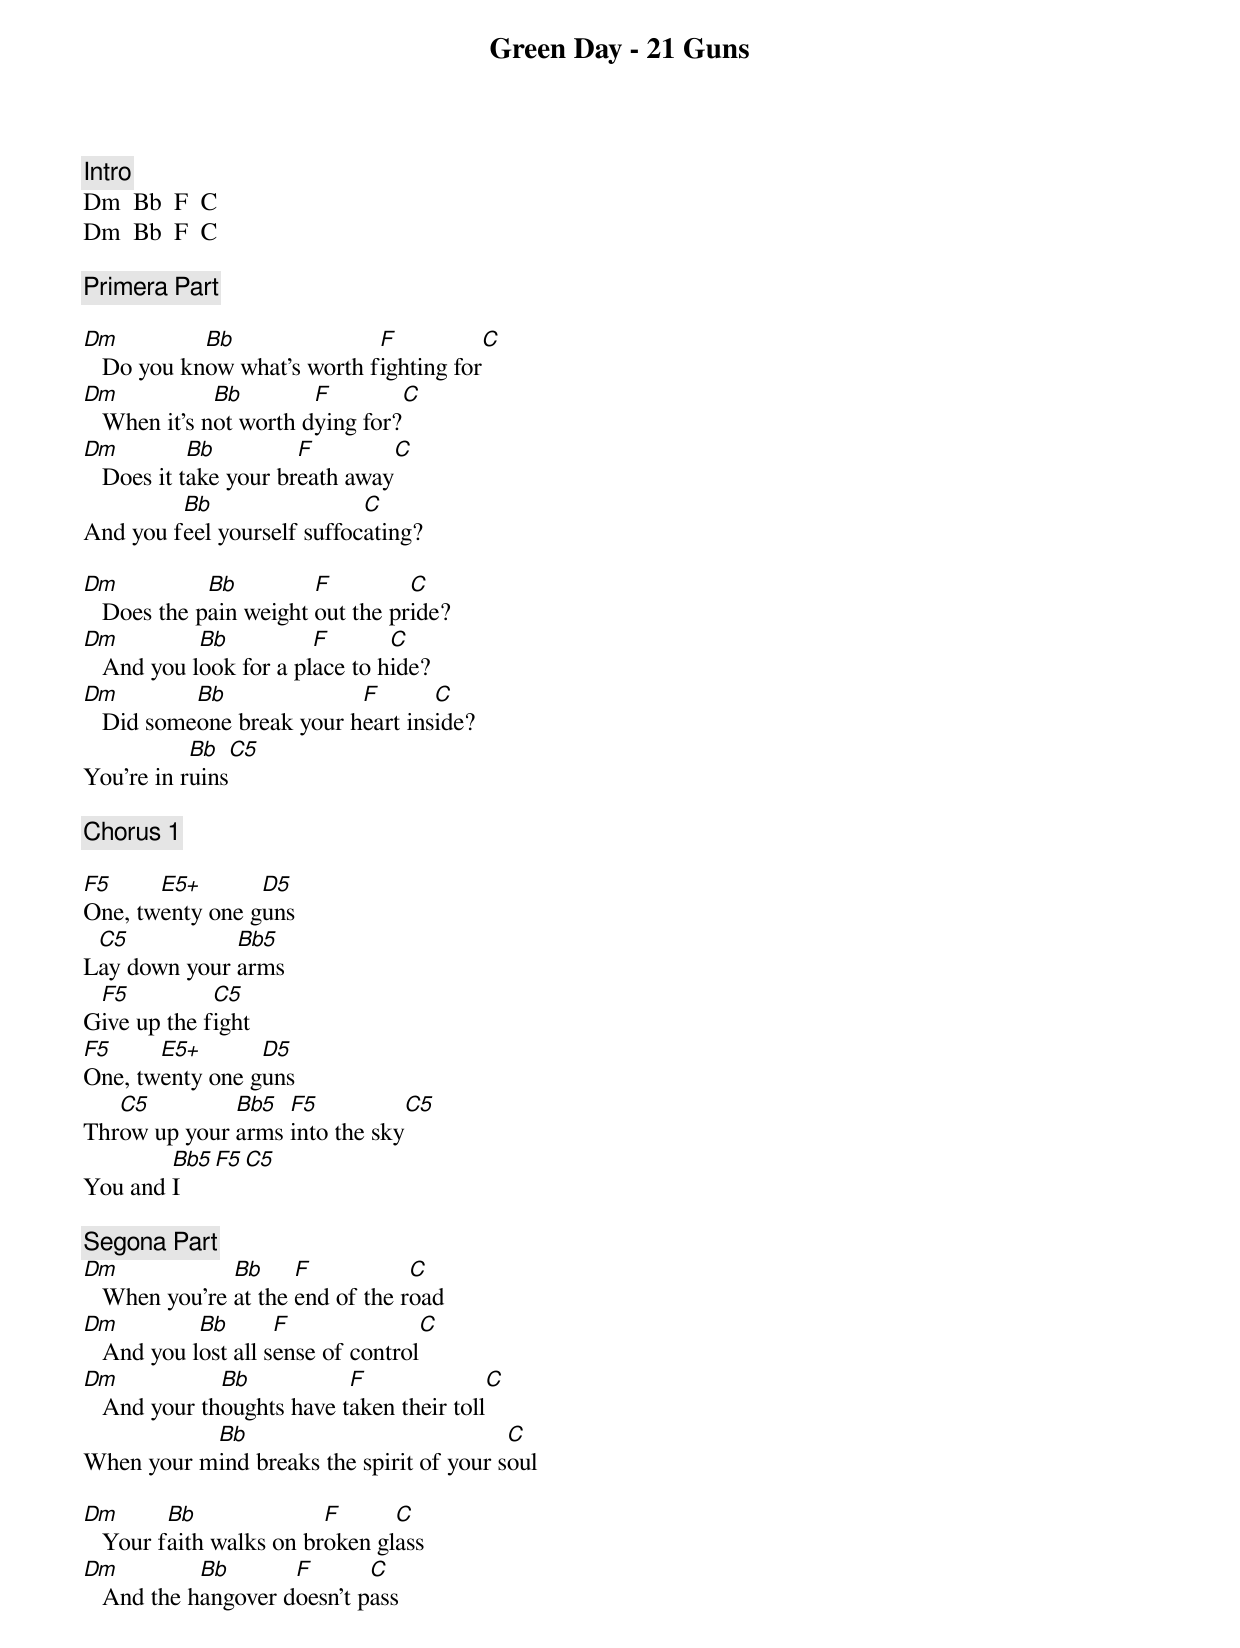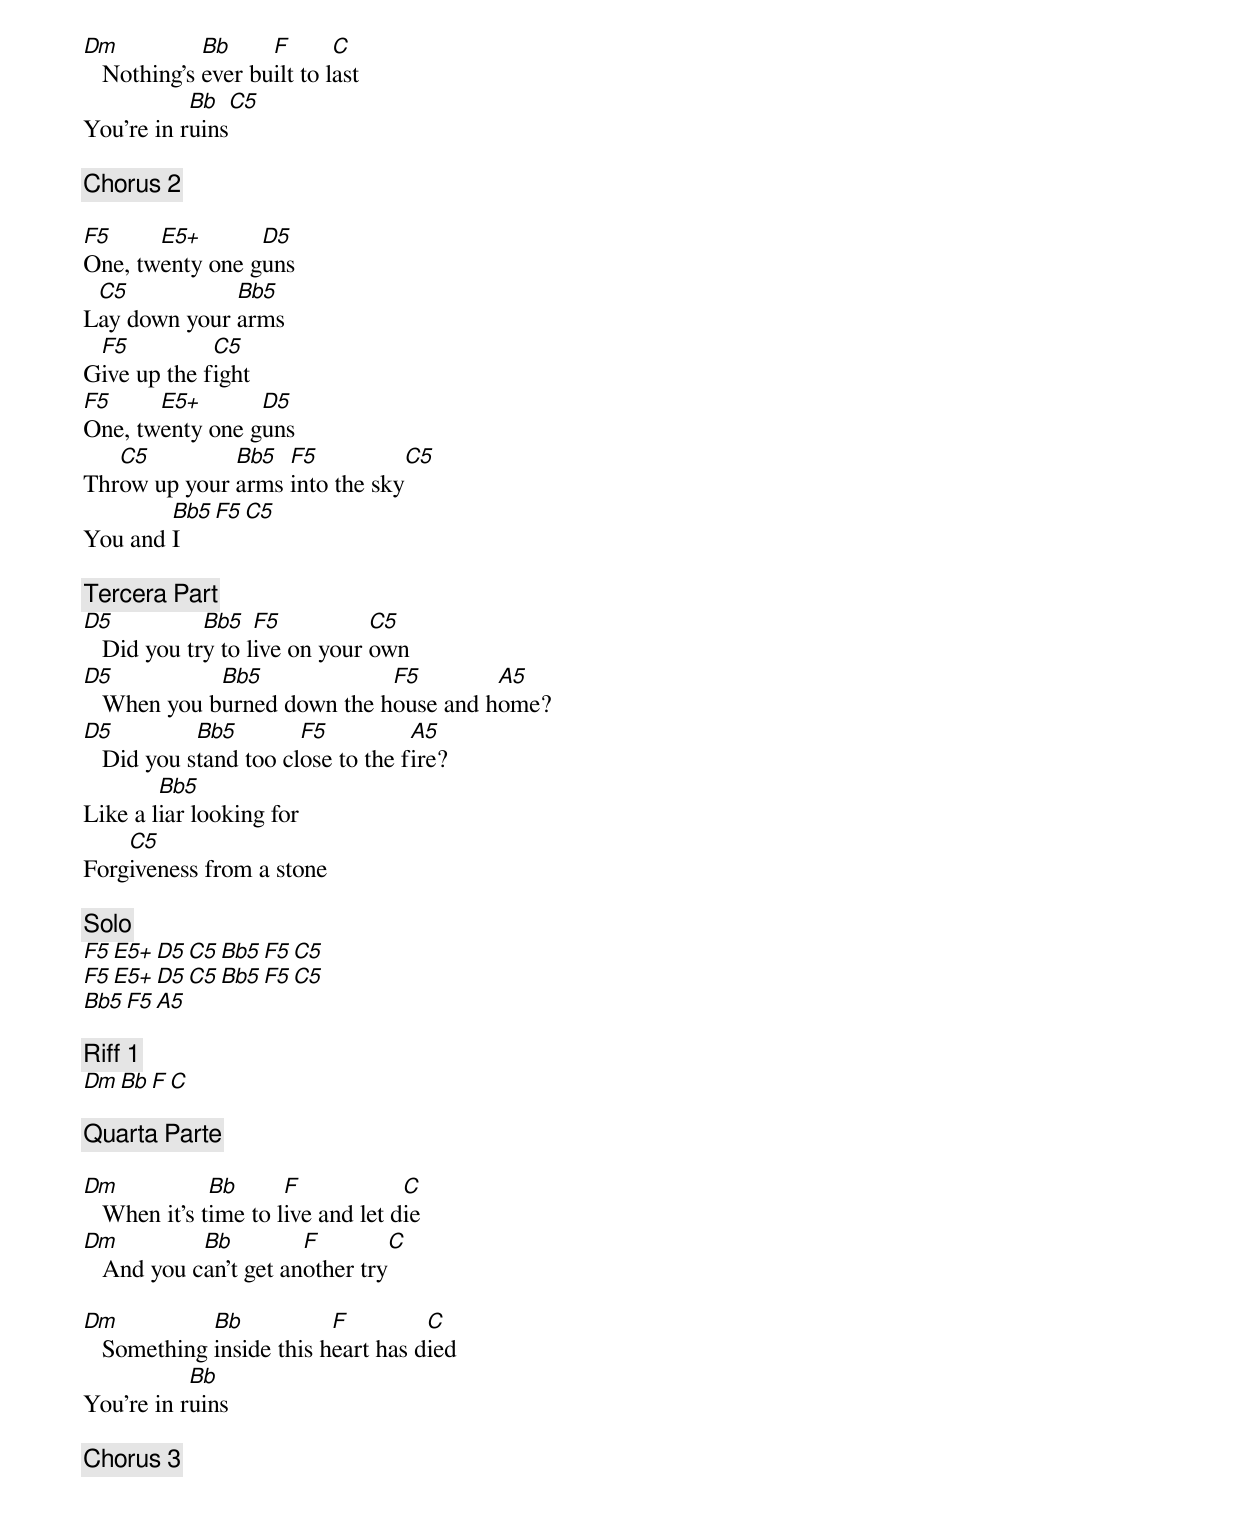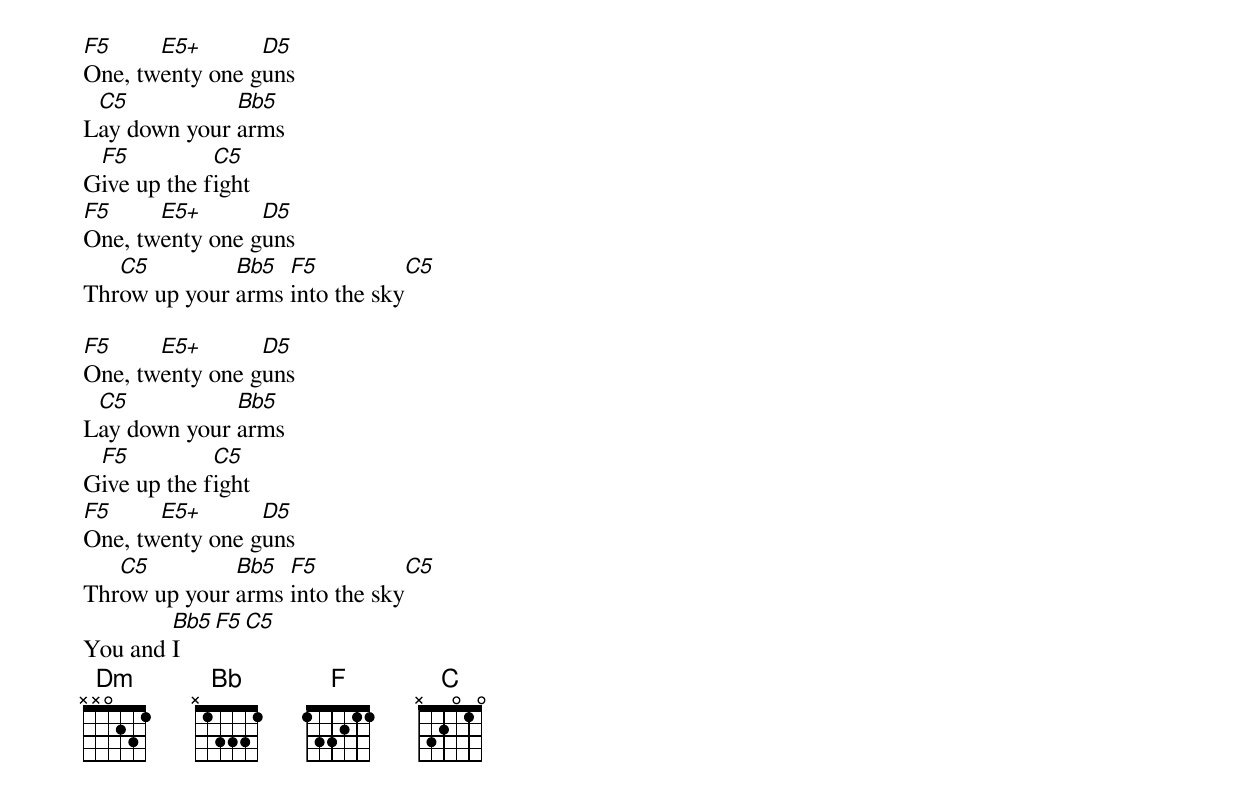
Green Day - 21 Guns

[Intro]
Dm  Bb  F  C
Dm  Bb  F  C

[Primera Part]

Dm          Bb               F           C
   Do you know what's worth fighting for
Dm            Bb        F         C
   When it's not worth dying for?
Dm          Bb         F         C
   Does it take your breath away
         Bb                 C
And you feel yourself suffocating?

Dm           Bb         F         C
   Does the pain weight out the pride?
Dm          Bb          F       C
   And you look for a place to hide?
Dm         Bb              F       C
   Did someone break your heart inside?
           Bb   C5
You're in ruins

[Chorus 1]

F5     E5+       D5
One, twenty one guns
 C5           Bb5
Lay down your arms
 F5          C5
Give up the fight
F5     E5+       D5
One, twenty one guns
   C5         Bb5  F5           C5
Throw up your arms into the sky
        Bb5  F5  C5
You and I

[Segona Part]
Dm             Bb     F           C
   When you're at the end of the road
Dm          Bb       F               C
   And you lost all sense of control
Dm            Bb           F               C
   And your thoughts have taken their toll
           Bb                             C
When your mind breaks the spirit of your soul

Dm       Bb              F      C
   Your faith walks on broken glass
Dm          Bb       F       C
   And the hangover doesn't pass
Dm           Bb     F       C
   Nothing's ever built to last
           Bb   C5
You're in ruins

[Chorus 2]

F5     E5+       D5
One, twenty one guns
 C5           Bb5
Lay down your arms
 F5          C5
Give up the fight
F5     E5+       D5
One, twenty one guns
   C5         Bb5  F5           C5
Throw up your arms into the sky
        Bb5  F5  C5
You and I

[Tercera Part]
D5           Bb5   F5          C5
   Did you try to live on your own
D5           Bb5             F5        A5
   When you burned down the house and home?
D5          Bb5        F5          A5
   Did you stand too close to the fire?
        Bb5
Like a liar looking for
    C5
Forgiveness from a stone

[Solo]
F5  E5+  D5  C5  Bb5  F5  C5
F5  E5+  D5  C5  Bb5  F5  C5
Bb5  F5  A5

[Riff 1]
Dm  Bb  F  C

[Quarta Parte]

Dm            Bb      F            C
   When it's time to live and let die
Dm          Bb         F         C
   And you can't get another try

Dm           Bb           F         C
   Something inside this heart has died
           Bb
You're in ruins

[Chorus 3]

F5     E5+       D5
One, twenty one guns
 C5           Bb5
Lay down your arms
 F5          C5
Give up the fight
F5     E5+       D5
One, twenty one guns
   C5         Bb5  F5           C5
Throw up your arms into the sky

F5     E5+       D5
One, twenty one guns
 C5           Bb5
Lay down your arms
 F5          C5
Give up the fight
F5     E5+       D5
One, twenty one guns
   C5         Bb5  F5           C5
Throw up your arms into the sky
        Bb5  F5  C5
You and I
